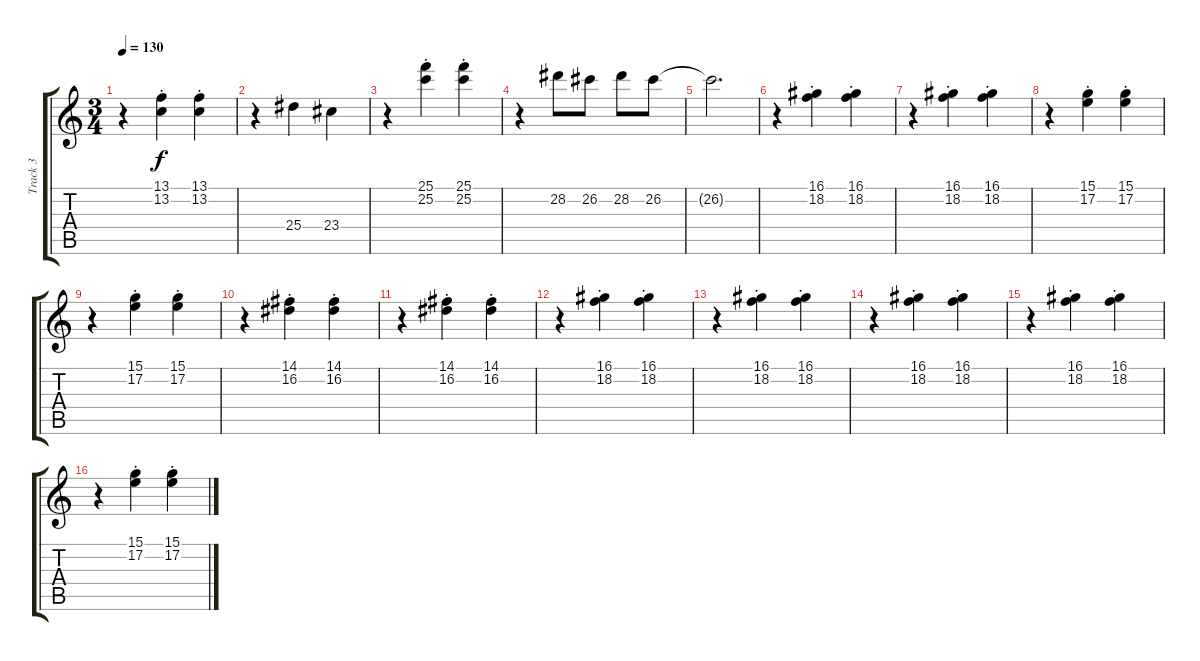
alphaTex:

\track ("Track 3" "Track 3") {instrument stringensemble1}
\staff {score tabs}
\tuning (E4 B3 G3 D3 A2 E2) {hide}
\ts (3 4)
\tempo 130
\clef g2
\ks c
r.4{dy f} (13.1{st} 13.2{st}).4 (13.1{st} 13.2{st}).4 |
r.4 25.4.4 23.4.4 |
r.4 (25.1{st} 25.2{st}).4 (25.1{st} 25.2{st}).4 |
r.4 28.2.8 26.2.8 28.2.8 26.2.8 |
26.2{t}.2{d} |
r.4 (16.1{st} 18.2{st}).4 (16.1{st} 18.2{st}).4 |
r.4 (16.1{st} 18.2{st}).4 (16.1{st} 18.2{st}).4 |
r.4 (15.1{st} 17.2{st}).4 (15.1{st} 17.2{st}).4 |
r.4 (15.1{st} 17.2{st}).4 (15.1{st} 17.2{st}).4 |
r.4 (14.1{st} 16.2{st}).4 (14.1{st} 16.2{st}).4 |
r.4 (14.1{st} 16.2{st}).4 (14.1{st} 16.2{st}).4 |
r.4 (16.1{st} 18.2{st}).4 (16.1{st} 18.2{st}).4 |
r.4 (16.1{st} 18.2{st}).4 (16.1{st} 18.2{st}).4 |
r.4 (16.1{st} 18.2{st}).4 (16.1{st} 18.2{st}).4 |
r.4 (16.1{st} 18.2{st}).4 (16.1{st} 18.2{st}).4 |
r.4 (15.1{st} 17.2{st}).4 (15.1{st} 17.2{st}).4
